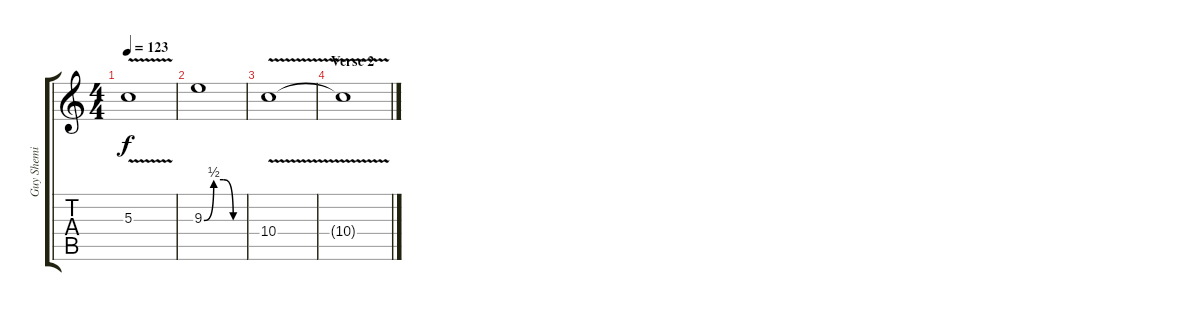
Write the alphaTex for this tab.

\track ("Guy Shemi" "Guy Shemi") {instrument overdrivenguitar}
\staff {score tabs}
\tuning (E4 B3 G3 D3 A2 E2) {hide}
\ts (4 4)
\tempo 123
\clef g2
\ks c
5.3{v}.1{dy f} |
9.3{be (custom 0 0 15 2 30 2 45 0 60 0)}.1 |
10.4{v}.1{volume 0} |
\section ("" "Verse 2")
10.4{t}.1
